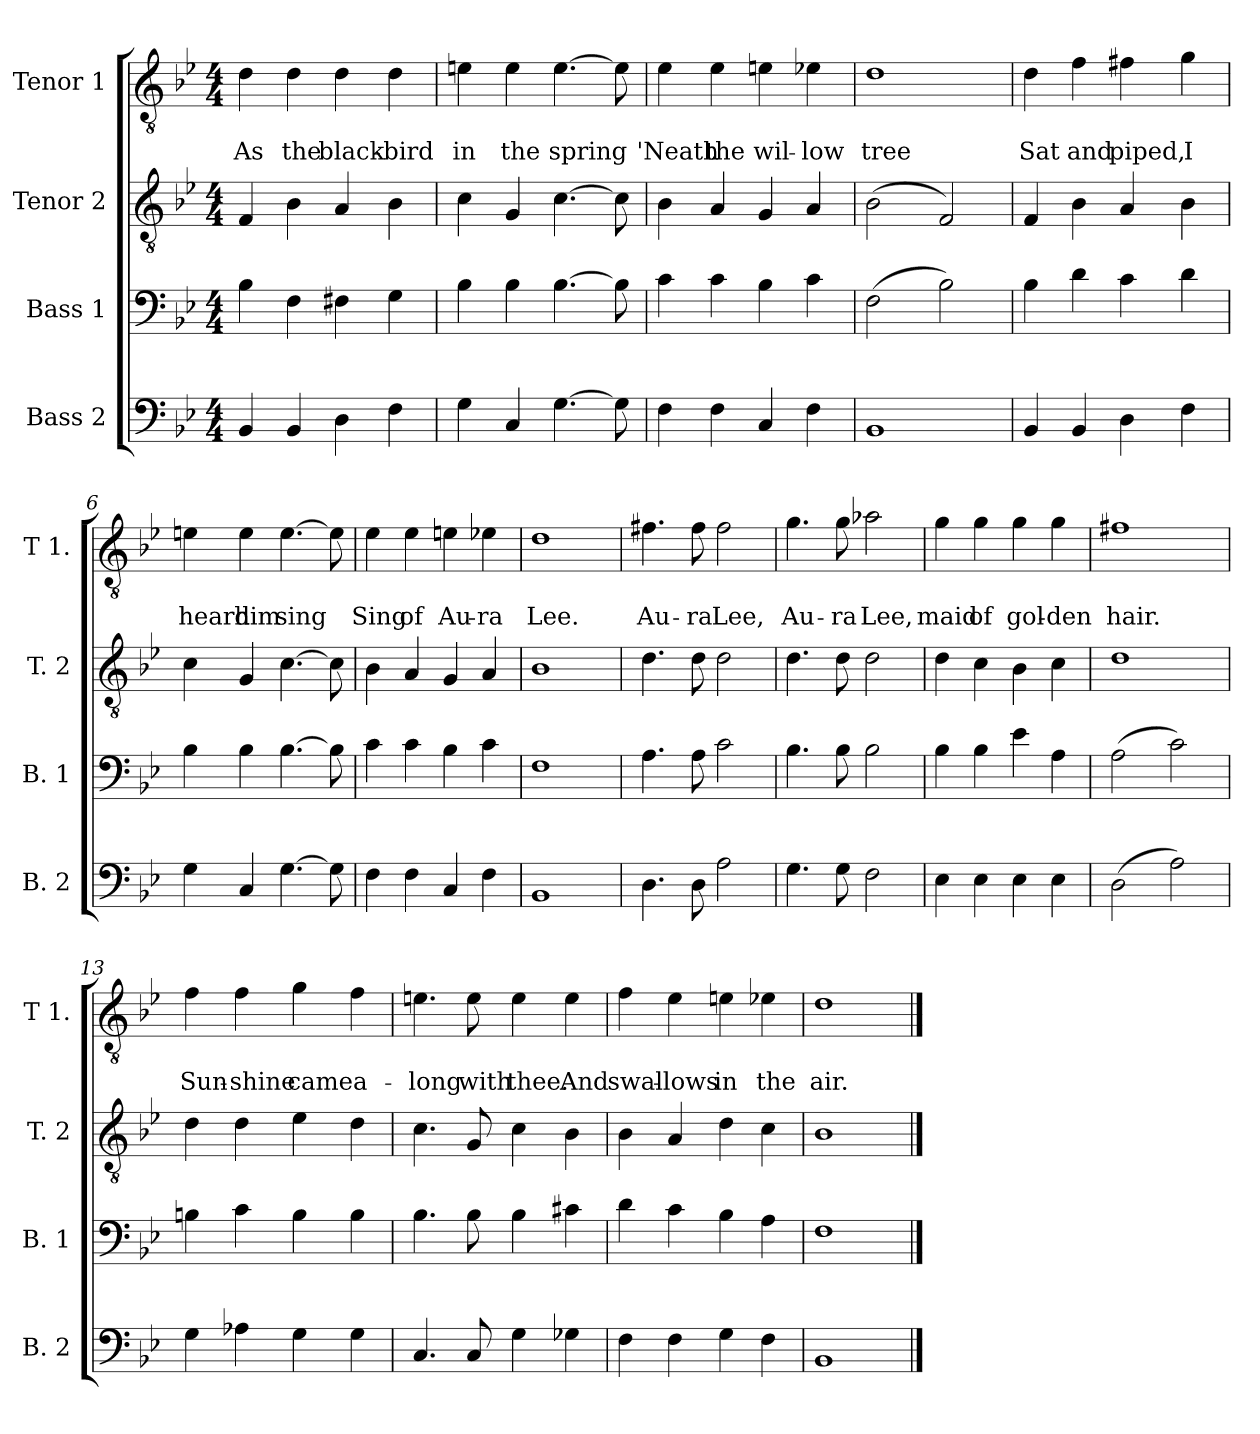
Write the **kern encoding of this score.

**kern	**kern	**kern	**kern	**text	**text
*part4	*part3	*part2	*part1	*part1	*part1
*staff4	*staff3	*staff2	*staff1	*staff1	*staff1
*I"Bass 2	*I"Bass 1	*I"Tenor 2	*I"Tenor 1	*	*
*I'B. 2	*I'B. 1	*I'T. 2	*I'T 1.	*	*
*clefF4	*clefF4	*clefGv2	*clefGv2	*	*
*k[b-e-]	*k[b-e-]	*k[b-e-]	*k[b-e-]	*	*
*M4/4	*M4/4	*M4/4	*M4/4	*	*
=1	=1	=1	=1	=1	=1
!	!	!	!	!	!LO:LY:b
4BB-/	4B-\	4F/	4d\	.	As
!	!	!	!	!	!LO:LY:b
4BB-/	4F\	4B-\	4d\	.	the
!	!	!	!	!	!LO:LY:b
4D\	4F#X\	4A/	4d\	.	black-
!	!	!	!	!	!LO:LY:b
4F\	4G\	4B-\	4d\	.	-bird
=2	=2	=2	=2	=2	=2
!	!	!	!	!	!LO:LY:b
4G\	4B-\	4c\	4en\	.	in
!	!	!	!	!	!LO:LY:b
4C/	4B-\	4G/	4e\	.	the
!	!	!	!	!	!LO:LY:b
[4.G\	[4.B-\	[4.c\	[4.e\	.	spring
8G\]	8B-\]	8c\]	8e\]	.	.
=3	=3	=3	=3	=3	=3
!	!	!	!	!	!LO:LY:b
4F\	4c\	4B-\	4e-\	.	'Neath
!	!	!	!	!	!LO:LY:b
4F\	4c\	4A/	4e-\	.	the
!	!	!	!	!	!LO:LY:b
4C/	4B-\	4G/	4en\	.	wil-
!	!	!	!	!	!LO:LY:b
4F\	4c\	4A/	4e-X\	.	-low
=4	=4	=4	=4	=4	=4
!	!	!	!	!	!LO:LY:b
1BB-	(>2F\	(>2B-\	1d	.	tree
.	2B-\)	2F/)	.	.	.
=5	=5	=5	=5	=5	=5
!	!	!	!	!	!LO:LY:b
4BB-/	4B-\	4F/	4d\	.	Sat
!	!	!	!	!	!LO:LY:b
4BB-/	4d\	4B-\	4f\	.	and
!	!	!	!	!	!LO:LY:b
4D\	4c\	4A/	4f#X\	.	piped,
!	!	!	!	!	!LO:LY:b
4F\	4d\	4B-\	4g\	.	I
!!LO:LB:g=z
=6	=6	=6	=6	=6	=6
!	!	!	!	!	!LO:LY:b
4G\	4B-\	4c\	4en\	.	heard
!	!	!	!	!	!LO:LY:b
4C/	4B-\	4G/	4e\	.	him
!	!	!	!	!	!LO:LY:b
[4.G\	[4.B-\	[4.c\	[4.e\	.	sing
8G\]	8B-\]	8c\]	8e\]	.	.
=7	=7	=7	=7	=7	=7
!	!	!	!	!	!LO:LY:b
4F\	4c\	4B-\	4e-\	.	Sing
!	!	!	!	!	!LO:LY:b
4F\	4c\	4A/	4e-\	.	of
!	!	!	!	!	!LO:LY:b
4C/	4B-\	4G/	4en\	.	Au-
!	!	!	!	!	!LO:LY:b
4F\	4c\	4A/	4e-X\	.	-ra
=8	=8	=8	=8	=8	=8
!	!	!	!	!	!LO:LY:b
1BB-	1F	1B-	1d	.	Lee.
=9	=9	=9	=9	=9	=9
!	!	!	!	!	!LO:LY:b
4.D\	4.A\	4.d\	4.f#X\	.	Au-
!	!	!	!	!	!LO:LY:b
8D\	8A\	8d\	8f#\	.	-ra
!	!	!	!	!	!LO:LY:b
2A\	2c\	2d\	2f#\	.	Lee,
=10	=10	=10	=10	=10	=10
!	!	!	!	!	!LO:LY:b
4.G\	4.B-\	4.d\	4.g\	.	Au-
!	!	!	!	!	!LO:LY:b
8G\	8B-\	8d\	8g\	.	-ra
!	!	!	!	!	!LO:LY:b
2F\	2B-\	2d\	2a-X\	.	Lee,
=11	=11	=11	=11	=11	=11
!	!	!	!	!	!LO:LY:b
4E-\	4B-\	4d\	4g\	.	maid
!	!	!	!	!	!LO:LY:b
4E-\	4B-\	4c\	4g\	.	of
!	!	!	!	!	!LO:LY:b
4E-\	4e-\	4B-\	4g\	.	gol-
!	!	!	!	!	!LO:LY:b
4E-\	4A\	4c\	4g\	.	-den
!!LO:LB:g=z
=12	=12	=12	=12	=12	=12
!	!	!	!	!	!LO:LY:b
(>2D\	(>2A\	1d	1f#X	.	hair.
2A\)	2c\)	.	.	.	.
=13	=13	=13	=13	=13	=13
!	!	!	!	!	!LO:LY:b
4G\	4Bn\	4d\	4f\	.	Sun-
!	!	!	!	!	!LO:LY:b
4A-X\	4c\	4d\	4f\	.	-shine
!	!	!	!	!	!LO:LY:b
4G\	4B\	4e-\	4g\	.	came
!	!	!	!	!	!LO:LY:b
4G\	4B\	4d\	4f\	.	a-
=14	=14	=14	=14	=14	=14
!	!	!	!	!	!LO:LY:b
4.C/	4.B-\	4.c\	4.en\	.	-long
!	!	!	!	!	!LO:LY:b
8C/	8B-\	8G/	8e\	.	with
!	!	!	!	!	!LO:LY:b
4G\	4B-\	4c\	4e\	.	thee.
!	!	!	!	!	!LO:LY:b
4G-X\	4c#X\	4B-\	4e\	.	And
=15	=15	=15	=15	=15	=15
!	!	!	!	!	!LO:LY:b
4F\	4d\	4B-\	4f\	.	swal-
!	!	!	!	!	!LO:LY:b
4F\	4c\	4A/	4e-\	.	-lows
!	!	!	!	!	!LO:LY:b
4G\	4B-\	4d\	4en\	.	in
!	!	!	!	!	!LO:LY:b
4F\	4A\	4c\	4e-X\	.	the
=16	=16	=16	=16	=16	=16
!	!	!	!	!	!LO:LY:b
1BB-	1F	1B-	1d	.	air.
==	==	==	==	==	==
*-	*-	*-	*-	*-	*-
